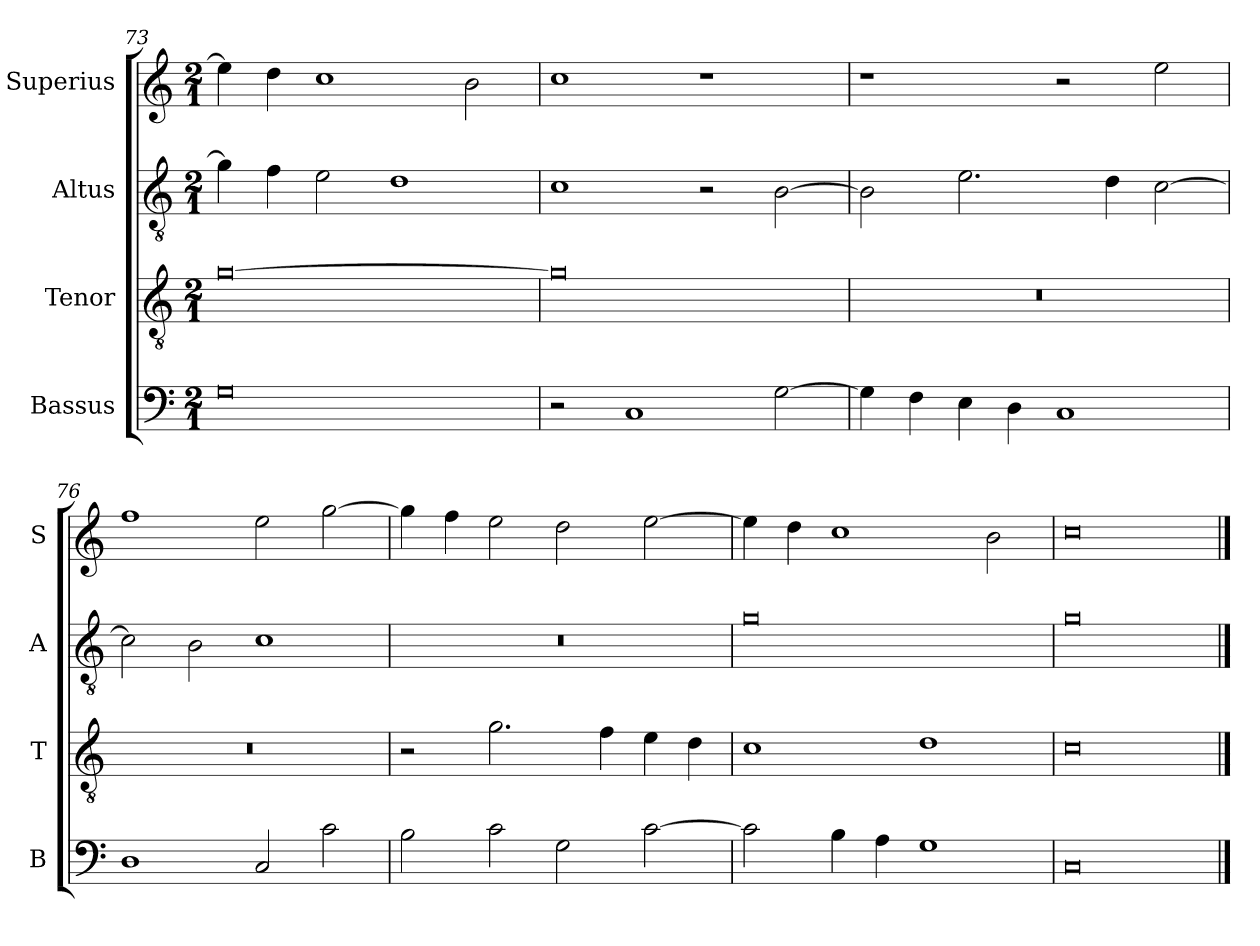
**kern	**kern	**kern	**kern
*part4	*part3	*part2	*part1
*staff4	*staff3	*staff2	*staff1
*I"Bassus	*I"Tenor	*I"Altus	*I"Superius
*I'B	*I'T	*I'A	*I'S
*clefF4	*clefGv2	*clefGv2	*clefG2
*k[]	*k[]	*k[]	*k[]
*M2/1	*M2/1	*M2/1	*M2/1
=73	=73	=73	=73
0G	[0g	4g\]	4ee\]
.	.	4f\	4dd\
.	.	2e\	1cc
.	.	1d	.
.	.	.	2b\
=74	=74	=74	=74
2r	0g]	1c	1cc
1C	.	.	.
.	.	2r	1r
[2G\	.	[2B\	.
=75	=75	=75	=75
4G\]	0r	2B\]	1r
4F\	.	.	.
4E\	.	2.e\	.
4D\	.	.	.
1C	.	.	2r
.	.	4d\	.
.	.	[2c\	2ee\
=76	=76	=76	=76
1D	0r	2c\]	1ff
.	.	2B\	.
2C/	.	1c	2ee\
2c\	.	.	[2gg\
=77	=77	=77	=77
2B\	2r	0r	4gg\]
.	.	.	4ff\
2c\	2.g\	.	2ee\
2G\	.	.	2dd\
.	4f\	.	.
[2c\	4e\	.	[2ee\
.	4d\	.	.
=78	=78	=78	=78
2c\]	1c	0g	4ee\]
.	.	.	4dd\
4B\	.	.	1cc
4A\	.	.	.
1G	1d	.	.
.	.	.	2b\
=79	=79	=79	=79
0C	0c	0g	0cc
==	==	==	==
*-	*-	*-	*-
